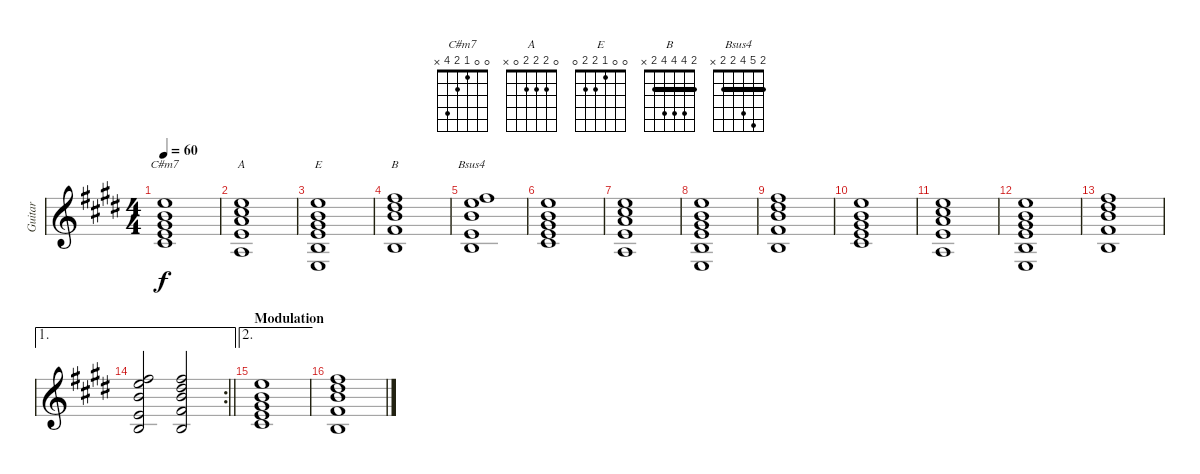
\track ("Guitar" "Guitar") {instrument electricguitarjazz}
\staff {score}
\tuning (E4 B3 G3 D3 A2 E2) {hide}
\chord ("C#m7" 0 0 1 2 4 x)
\chord ("A" 0 2 2 2 0 x)
\chord ("E" 0 0 1 2 2 0)
\chord ("B" 2 4 4 4 2 x) {barre 2}
\chord ("Bsus4" 2 5 4 2 2 x) {barre 2}
\ts (4 4)
\tempo 60
\clef g2
\ks e
(0.1 0.2 1.3 2.4 4.5).1{ch "C#m7" dy f} |
(0.1 2.2 2.3 2.4 0.5).1{ch "A"} |
(0.1 0.2 1.3 2.4 2.5 0.6).1{ch "E"} |
(2.1 4.2 4.3 4.4 2.5).1{ch "B"} |
(2.1 5.2 4.3 2.4 2.5).1{ch "Bsus4"} |
(0.1 0.2 1.3 2.4 4.5).1 |
(0.1 2.2 2.3 2.4 0.5).1 |
(0.1 0.2 1.3 2.4 2.5 0.6).1 |
(2.1 4.2 4.3 4.4 2.5).1 |
(0.1 0.2 1.3 2.4 4.5).1 |
(0.1 2.2 2.3 2.4 0.5).1 |
(0.1 0.2 1.3 2.4 2.5 0.6).1 |
(2.1 4.2 4.3 4.4 2.5).1 |
\ae 1
\rc 2
\barLineRight lightlight
(2.1 5.2 4.3 2.4 2.5).2 (2.1 4.2 4.3 4.4 2.5).2 |
\ae 2
\section ("" "Modulation")
(0.1 0.2 1.3 2.4 4.5).1 |
(2.1 4.2 4.3 4.4 2.5).1
